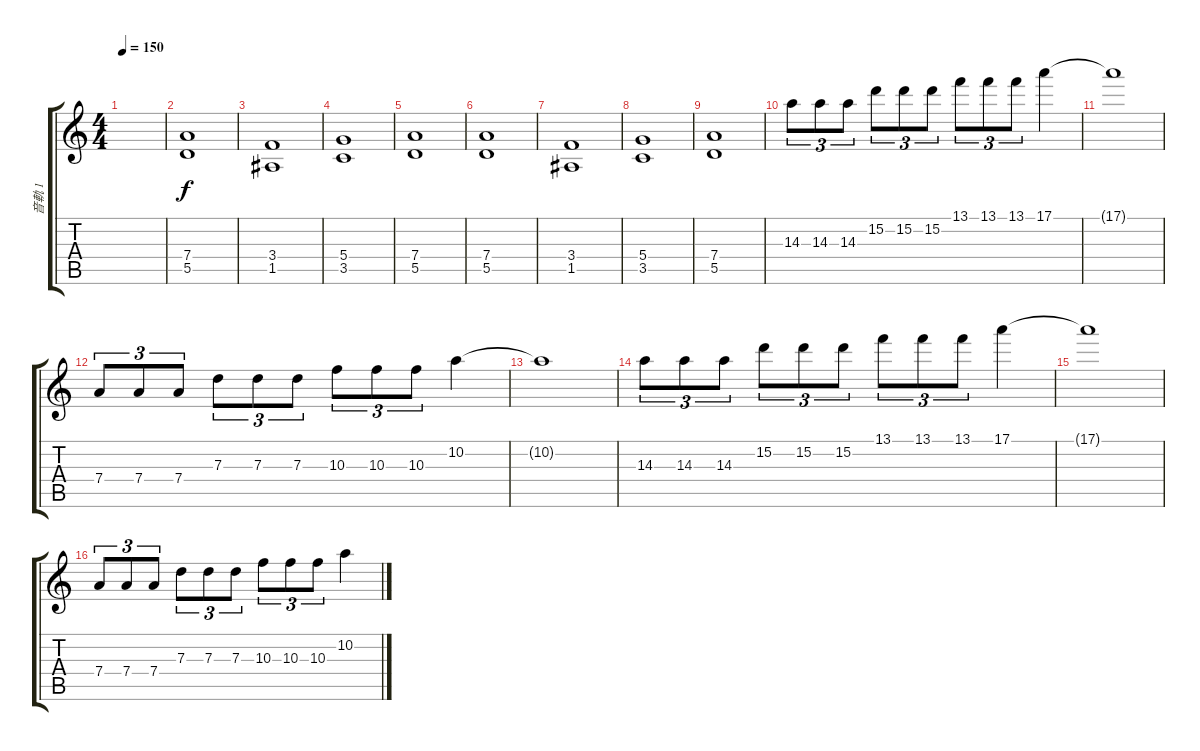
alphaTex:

\track ("音軌 1" "音軌 1") {instrument overdrivenguitar}
\staff {score tabs}
\tuning (E4 B3 G3 D3 A2 E2) {hide}
\ts (4 4)
\tempo 150
\clef g2
\ks c
|
(7.4 5.5).1 |
(3.4 1.5).1 |
(5.4 3.5).1 |
(7.4 5.5).1 |
(7.4 5.5).1 |
(3.4 1.5).1 |
(5.4 3.5).1 |
(7.4 5.5).1 |
14.3.8{tu (3 2)} 14.3.8{tu (3 2)} 14.3.8{tu (3 2)} 15.2.8{tu (3 2)} 15.2.8{tu (3 2)} 15.2.8{tu (3 2)} 13.1.8{tu (3 2)} 13.1.8{tu (3 2)} 13.1.8{tu (3 2)} 17.1.4 |
17.1{t}.1 |
7.4.8{tu (3 2)} 7.4.8{tu (3 2)} 7.4.8{tu (3 2)} 7.3.8{tu (3 2)} 7.3.8{tu (3 2)} 7.3.8{tu (3 2)} 10.3.8{tu (3 2)} 10.3.8{tu (3 2)} 10.3.8{tu (3 2)} 10.2.4 |
10.2{t}.1 |
14.3.8{tu (3 2)} 14.3.8{tu (3 2)} 14.3.8{tu (3 2)} 15.2.8{tu (3 2)} 15.2.8{tu (3 2)} 15.2.8{tu (3 2)} 13.1.8{tu (3 2)} 13.1.8{tu (3 2)} 13.1.8{tu (3 2)} 17.1.4 |
17.1{t}.1 |
7.4.8{tu (3 2)} 7.4.8{tu (3 2)} 7.4.8{tu (3 2)} 7.3.8{tu (3 2)} 7.3.8{tu (3 2)} 7.3.8{tu (3 2)} 10.3.8{tu (3 2)} 10.3.8{tu (3 2)} 10.3.8{tu (3 2)} 10.2.4
